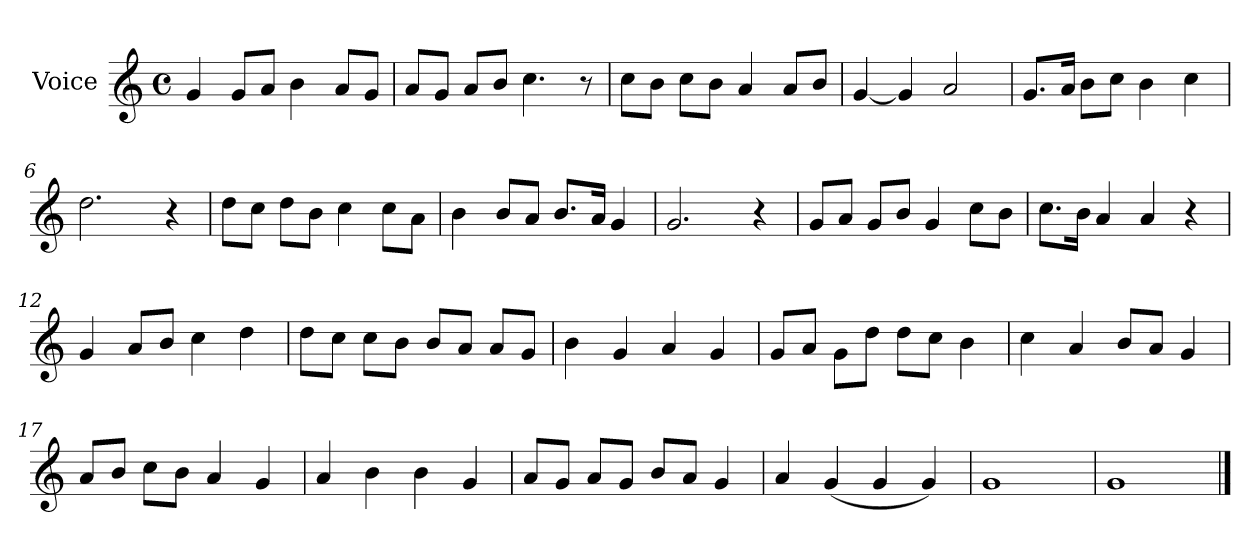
**kern
*part1
*staff1
*I"Voice
*I'Voice
*clefG2
*M4/4
*met(c)
=1
4g/
8g/L
8a/J
4b\
8a/L
8g/J
=2
8a/L
8g/J
8a/L
8b/J
4.cc\
8r
=3
8cc\L
8b\J
8cc\L
8b\J
4a/
8a/L
8b/J
=4
[<4g/
4g/]
2a/
!!LO:LB:g=z
=5
8.g/L
16a/Jk
8b\L
8cc\J
4b\
4cc\
=6
2.dd\
4r
=7
8dd\L
8cc\J
8dd\L
8b\J
4cc\
8cc\L
8a\J
=8
4b\
8b/L
8a/J
8.b/L
16a/Jk
4g/
!!LO:LB:g=z
=9
2.g/
4r
=10
8g/L
8a/J
8g/L
8b/J
4g/
8cc\L
8b\J
=11
8.cc\L
16b\Jk
4a/
4a/
4r
=12
4g/
8a/L
8b/J
4cc\
4dd\
!!LO:LB:g=z
=13
8dd\L
8cc\J
8cc\L
8b\J
8b/L
8a/J
8a/L
8g/J
=14
4b\
4g/
4a/
4g/
=15
8g/L
8a/J
8g\L
8dd\J
8dd\L
8cc\J
4b\
=16
4cc\
4a/
8b/L
8a/J
4g/
!!LO:LB:g=z
=17
8a/L
8b/J
8cc\L
8b\J
4a/
4g/
=18
4a/
4b\
4b\
4g/
=19
8a/L
8g/J
8a/L
8g/J
8b/L
8a/J
4g/
=20
4a/
(<4g/
4g/
4g/)
!!LO:LB:g=z
=21
1g
=22
1g
==
*-
